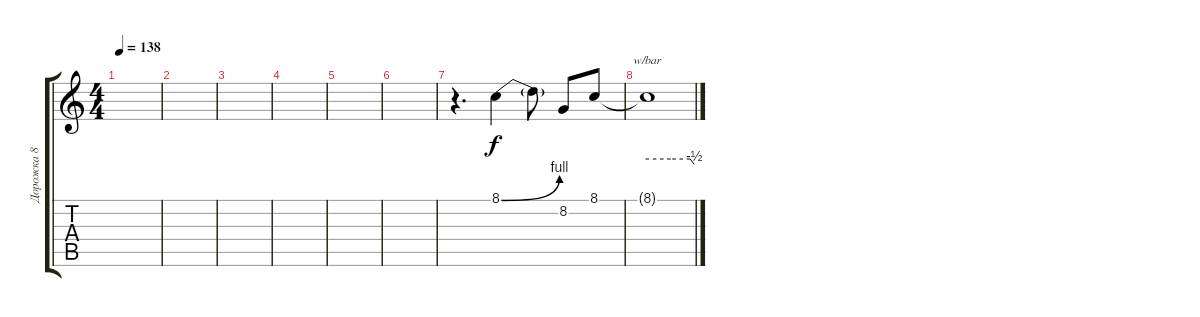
\track ("Дорожка 8" "Дорожка 8") {instrument harmonica}
\staff {score tabs}
\tuning (E4 B3 G3 D3 A2 E2) {hide}
\ts (4 4)
\tempo 138
\clef g2
\ks c
|
|
|
|
|
|
r.4{d} 8.1{be (bend 0 0 60 4)}.4 8.1{t}.8 8.2.8 8.1.8 |
8.1{t}.1{tbe (custom default 0 0 30 0 55 0 60 -2)}
